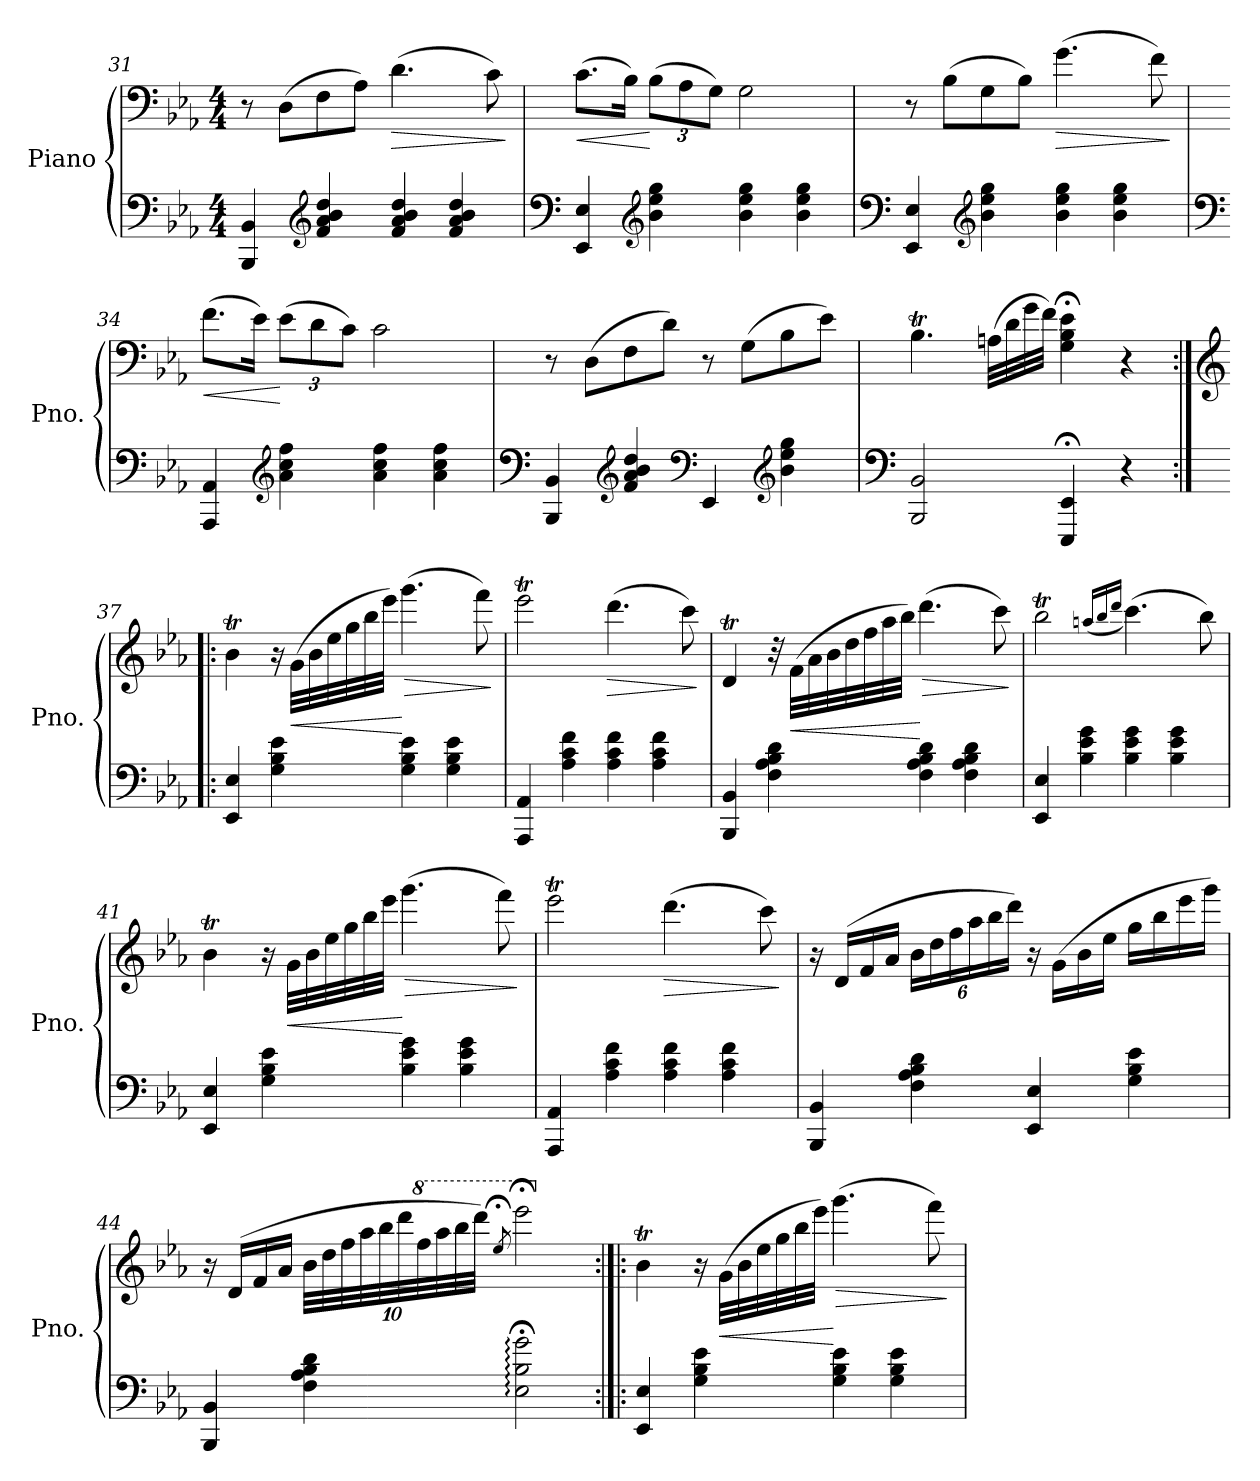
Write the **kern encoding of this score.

**kern	**kern	**dynam
*part1	*part1	*part1
*staff2	*staff1	*staff1/2
*I"Piano	*	*
*I'Pno.	*	*
*clefF4	*clefF4	*
*k[b-e-a-]	*k[b-e-a-]	*
*M4/4	*M4/4	*
=31	=31	=31
4BBB-/ 4BB-/	8r	.
.	(>8D\L	.
*clefG2	*	*
4f/ 4a-/ 4b-/ 4dd/	8F\	.
.	8A-\J)	.
!	!	!LO:HP:b
4f/ 4a-/ 4b-/ 4dd/	(>4.d\	>
4f/ 4a-/ 4b-/ 4dd/	.	.
.	8c\)	.
.	.	]
=32	=32	=32
*clefF4	*	*
!	!	!LO:HP:b
4EE-/ 4E-/	(>8.c\L	<
.	16B-\Jk)	.
*clefG2	*	*
*	*Xbrackettup	*
4b-\ 4ee-\ 4gg\	(>12B-\L	[
.	12A-\	.
.	12G\J)	.
4b-\ 4ee-\ 4gg\	2G\	.
4b-\ 4ee-\ 4gg\	.	.
!!LO:LB:g=z
=33	=33	=33
*clefF4	*	*
4EE-/ 4E-/	8r	.
.	(>8B-\L	.
*clefG2	*	*
4b-\ 4ee-\ 4gg\	8G\	.
.	8B-\J)	.
!	!	!LO:HP:b
4b-\ 4ee-\ 4gg\	(>4.g\	>
4b-\ 4ee-\ 4gg\	.	.
.	8f\)	.
.	.	]
=34	=34	=34
*clefF4	*	*
!	!	!LO:HP:b
4AAA-/ 4AA-/	(>8.f\L	<
.	16e-\Jk)	.
*clefG2	*	*
4a-\ 4cc\ 4ff\	(>12e-\L	[
.	12d\	.
.	12c\J)	.
4a-\ 4cc\ 4ff\	2c\	.
4a-\ 4cc\ 4ff\	.	.
=35	=35	=35
*clefF4	*	*
4BBB-/ 4BB-/	8r	.
.	(>8D\L	.
*clefG2	*	*
4f/ 4a-/ 4b-/ 4dd/	8F\	.
.	8d\J)	.
*clefF4	*	*
4EE-/	8r	.
.	(>8G\L	.
*clefG2	*	*
4b-\ 4ee-\ 4gg\	8B-\	.
.	8e-\J)	.
=36	=36	=36
*clefF4	*	*
2BBB-/ 2BB-/	4.B-T\	.
.	(>32An\LLL	.
.	32d\	.
.	32g\	.
.	32f\JJJ)	.
4EEE-/;< 4EE-/;<	4G\;< 4B-\;< 4e-\;<	.
4r	4r	.
!!LO:LB:g=z
=37:|!|:	=37:|!|:	=37:|!|:
*	*clefG2	*
4EE-/ 4E-/	4b-T\	.
4G\ 4B-\ 4e-\	16r	.
!	!	!LO:HP:b
.	(>32g\LLL	<
.	32b-\	.
.	32ee-\	.
.	32gg\	.
.	32bb-\	.
.	32eee-\JJJ)	.
!	!	!LO:HP:n=1:b
4G\ 4B-\ 4e-\	(>4.ggg\	[ >
4G\ 4B-\ 4e-\	.	.
.	8fff\)	.
.	.	]
=38	=38	=38
4AAA-/ 4AA-/	2eee-T\	.
4A-\ 4c\ 4f\	.	.
!	!	!LO:HP:b
4A-\ 4c\ 4f\	(>4.ddd\	>
4A-\ 4c\ 4f\	.	.
.	8ccc\)	.
.	.	]
=39	=39	=39
4BBB-/ 4BB-/	4dt/	.
4F\ 4A-\ 4B-\ 4d\	32r	.
!	!	!LO:HP:b
.	(>32f\LLL	<
.	32a-\	.
.	32b-\	.
.	32dd\	.
.	32ff\	.
.	32aa-\	.
.	32bb-\JJJ)	.
!	!	!LO:HP:n=1:b
4F\ 4A-\ 4B-\ 4d\	(>4.ddd\	[ >
4F\ 4A-\ 4B-\ 4d\	.	.
.	8ccc\)	.
.	.	]
=40	=40	=40
4EE-/ 4E-/	2bb-T\	.
4B-\ 4e-\ 4g\	.	.
.	(<16qaan/LL	.
.	16qbb-/	.
.	16qddd/JJ	.
4B-\ 4e-\ 4g\	(>4.ccc\)	.
4B-\ 4e-\ 4g\	.	.
.	8bb-\)	.
!!LO:LB:g=z
=41	=41	=41
4EE-/ 4E-/	4b-T\	.
4G\ 4B-\ 4e-\	16r	.
!	!	!LO:HP:b
.	32g\LLL	<
.	32b-\	.
.	32ee-\	.
.	32gg\	.
.	32bb-\	.
.	32eee-\JJJ	.
!	!	!LO:HP:n=1:b
4B-\ 4e-\ 4g\	(>4.ggg\	[ >
4B-\ 4e-\ 4g\	.	.
.	8fff\)	.
.	.	]
=42	=42	=42
4AAA-/ 4AA-/	2eee-T\	.
4A-\ 4c\ 4f\	.	.
!	!	!LO:HP:b
4A-\ 4c\ 4f\	(>4.ddd\	>
4A-\ 4c\ 4f\	.	.
.	8ccc\)	.
.	.	]
=43	=43	=43
4BBB-/ 4BB-/	16r	.
.	(>16d/LL	.
.	16f/	.
.	16a-/JJ	.
4F\ 4A-\ 4B-\ 4d\	24b-\LLL	.
.	24dd\	.
.	24ff\	.
.	24aa-\	.
.	24bb-\	.
.	24ddd\JJJ)	.
4EE-/ 4E-/	16r	.
.	(>16g\LL	.
.	16b-\	.
.	16ee-\JJ	.
4G\ 4B-\ 4e-\	16gg\LL	.
.	16bb-\	.
.	16eee-\	.
.	16ggg\JJ)	.
!!LO:PB:g=z
=44	=44	=44
4BBB-/ 4BB-/	16r	.
.	(>16d/LL	.
.	16f/	.
.	16a-/JJ	.
4F\ 4A-\ 4B-\ 4d\	40b-\LLL	.
.	40dd\	.
.	40ff\	.
.	40aa-\	.
.	40bb-\	.
.	40ddd\	.
*	*8va	*
.	40fff\	.
.	40aaa-\	.
.	40bbb-\	.
.	40dddd\JJJ)	.
.	8qeee-;</	.
2E-\;<: 2B-\;<: 2g\;<:	2eeee-;<\	.
=45:|!|:	=45:|!|:	=45:|!|:
*	*X8va	*
4EE-/ 4E-/	4b-T\	.
4G\ 4B-\ 4e-\	16r	.
!	!	!LO:HP:b
.	(>32g\LLL	<
.	32b-\	.
.	32ee-\	.
.	32gg\	.
.	32bb-\	.
.	32eee-\JJJ)	.
!	!	!LO:HP:n=1:b
4G\ 4B-\ 4e-\	(>4.ggg\	[ >
4G\ 4B-\ 4e-\	.	.
.	8fff\)	.
.	.	]
=	=	=
*-	*-	*-
